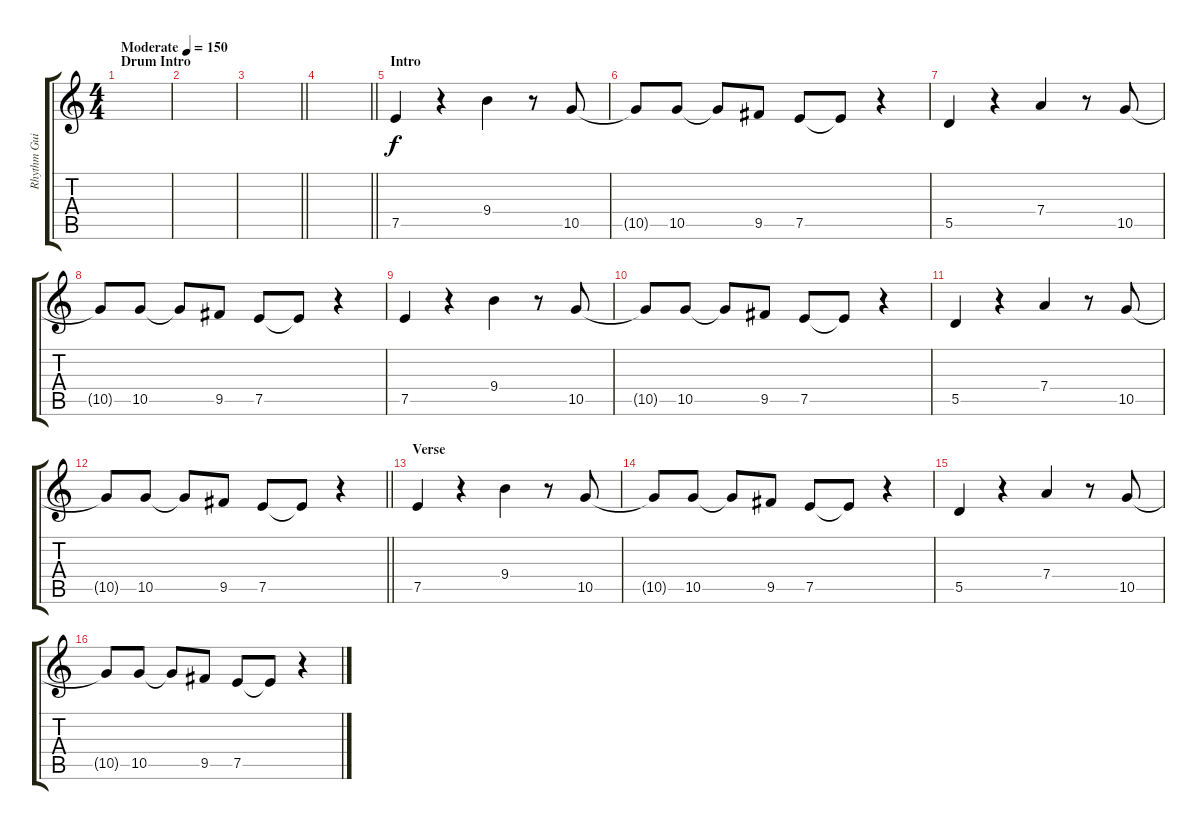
\track ("Rhythm Guitar" "Rhythm Gui") {instrument distortionguitar}
\staff {score tabs}
\tuning (E4 B3 G3 D3 A2 E2) {hide}
\ts (4 4)
\section ("" "Drum Intro")
\tempo (150 "Moderate")
\clef g2
\ks c
|
|
\barLineRight lightlight
|
\barLineRight lightlight
|
\section ("" "Intro")
7.5.4 r.4 9.4.4 r.8 10.5.8 |
10.5{t}.8 10.5.8 10.5{t}.8 9.5.8 7.5.8 7.5{t}.8 r.4 |
5.5.4 r.4 7.4.4 r.8 10.5.8 |
10.5{t}.8 10.5.8 10.5{t}.8 9.5.8 7.5.8 7.5{t}.8 r.4 |
7.5.4 r.4 9.4.4 r.8 10.5.8 |
10.5{t}.8 10.5.8 10.5{t}.8 9.5.8 7.5.8 7.5{t}.8 r.4 |
5.5.4 r.4 7.4.4 r.8 10.5.8 |
\barLineRight lightlight
10.5{t}.8 10.5.8 10.5{t}.8 9.5.8 7.5.8 7.5{t}.8 r.4 |
\section ("" "Verse")
7.5.4 r.4 9.4.4 r.8 10.5.8 |
10.5{t}.8 10.5.8 10.5{t}.8 9.5.8 7.5.8 7.5{t}.8 r.4 |
5.5.4 r.4 7.4.4 r.8 10.5.8 |
10.5{t}.8 10.5.8 10.5{t}.8 9.5.8 7.5.8 7.5{t}.8 r.4
